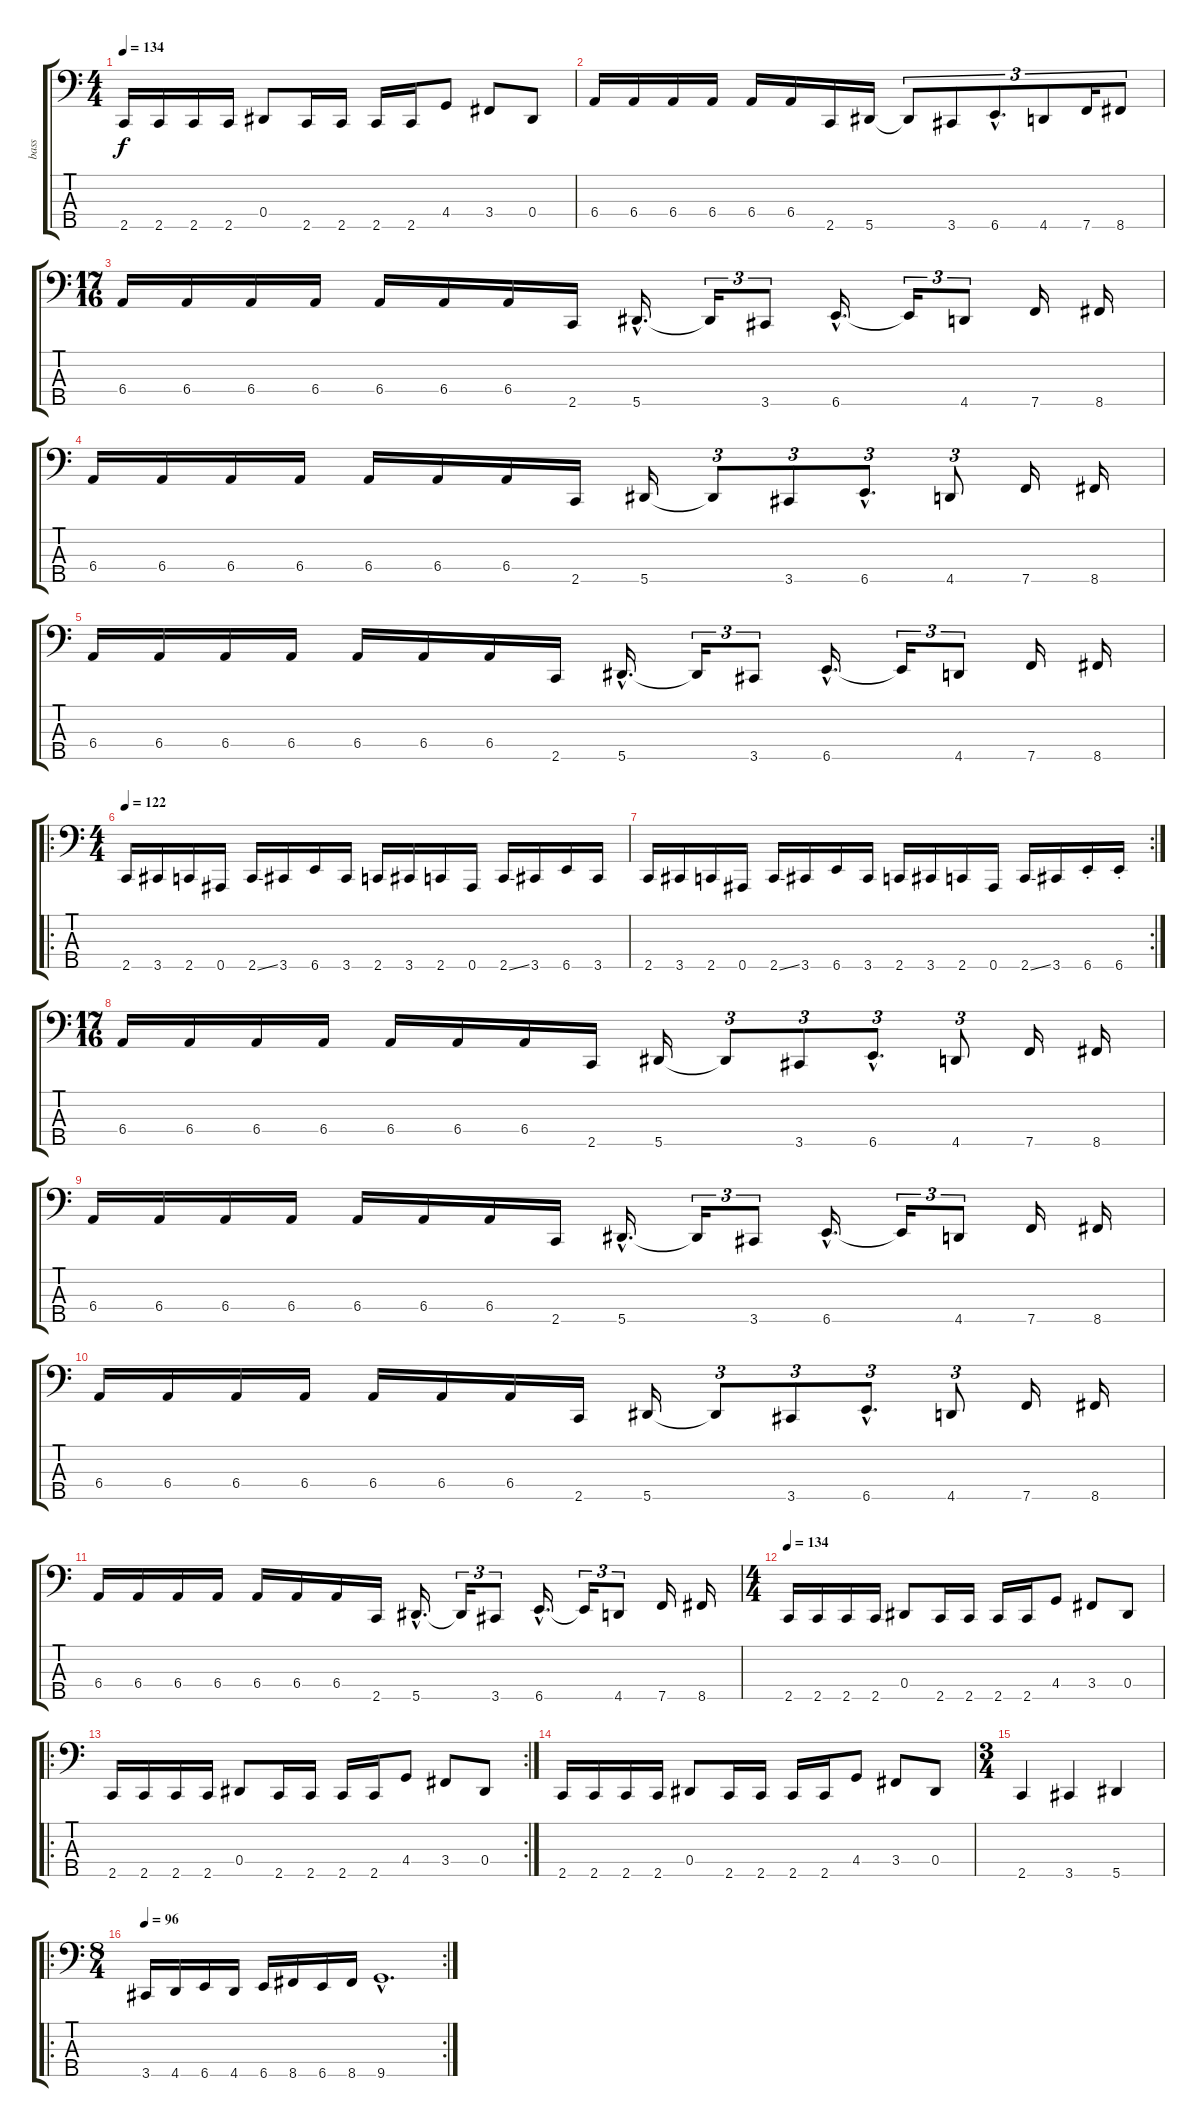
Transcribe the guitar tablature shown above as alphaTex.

\track ("bass" "bass") {instrument fretlessbass}
\staff {score tabs}
\tuning (Gb2 Db2 Ab1 Eb1 Bb0) {hide}
\ts (4 4)
\tempo 134
\clef f4
\ks c
2.5.16{dy f} 2.5.16 2.5.16 2.5.16 0.4.8 2.5.16 2.5.16 2.5.16 2.5.16 4.4.8 3.4.8 0.4.8 |
6.4.16 6.4.16 6.4.16 6.4.16 6.4.16 6.4.16 2.5.16 5.5.16 5.5{t}.8{tu (3 2)} 3.5.8{tu (3 2)} 6.5{hac}.8{d tu (3 2)} 4.5.8{tu (3 2)} 7.5.16{tu (3 2)} 8.5.8{tu (3 2)} |
\ts (17 16)
6.4.16 6.4.16 6.4.16 6.4.16 6.4.16 6.4.16 6.4.16 2.5.16 5.5{hac}.16{d} 5.5{t}.16{tu (3 2)} 3.5.8{tu (3 2)} 6.5{hac}.16{d} 6.5{t}.16{tu (3 2)} 4.5.8{tu (3 2)} 7.5.16 8.5.16 |
6.4.16 6.4.16 6.4.16 6.4.16 6.4.16 6.4.16 6.4.16 2.5.16 5.5.16 5.5{t}.8{tu (3 2)} 3.5.8{tu (3 2)} 6.5{hac}.8{d tu (3 2)} 4.5.8{tu (3 2)} 7.5.16 8.5.16 |
6.4.16 6.4.16 6.4.16 6.4.16 6.4.16 6.4.16 6.4.16 2.5.16 5.5{hac}.16{d} 5.5{t}.16{tu (3 2)} 3.5.8{tu (3 2)} 6.5{hac}.16{d} 6.5{t}.16{tu (3 2)} 4.5.8{tu (3 2)} 7.5.16 8.5.16 |
\ro
\ts (4 4)
\tempo 122
2.5.16 3.5.16 2.5.16 0.5.16 2.5{ss}.16 3.5.16 6.5.16 3.5.16 2.5.16 3.5.16 2.5.16 0.5.16 2.5{ss}.16 3.5.16 6.5.16 3.5.16 |
\rc 2
2.5.16 3.5.16 2.5.16 0.5.16 2.5{ss}.16 3.5.16 6.5.16 3.5.16 2.5.16 3.5.16 2.5.16 0.5.16 2.5{ss}.16 3.5.16 6.5{st}.16 6.5{st}.16 |
\ts (17 16)
6.4.16 6.4.16 6.4.16 6.4.16 6.4.16 6.4.16 6.4.16 2.5.16 5.5.16 5.5{t}.8{tu (3 2)} 3.5.8{tu (3 2)} 6.5{hac}.8{d tu (3 2)} 4.5.8{tu (3 2)} 7.5.16 8.5.16 |
6.4.16 6.4.16 6.4.16 6.4.16 6.4.16 6.4.16 6.4.16 2.5.16 5.5{hac}.16{d} 5.5{t}.16{tu (3 2)} 3.5.8{tu (3 2)} 6.5{hac}.16{d} 6.5{t}.16{tu (3 2)} 4.5.8{tu (3 2)} 7.5.16 8.5.16 |
6.4.16 6.4.16 6.4.16 6.4.16 6.4.16 6.4.16 6.4.16 2.5.16 5.5.16 5.5{t}.8{tu (3 2)} 3.5.8{tu (3 2)} 6.5{hac}.8{d tu (3 2)} 4.5.8{tu (3 2)} 7.5.16 8.5.16 |
6.4.16 6.4.16 6.4.16 6.4.16 6.4.16 6.4.16 6.4.16 2.5.16 5.5{hac}.16{d} 5.5{t}.16{tu (3 2)} 3.5.8{tu (3 2)} 6.5{hac}.16{d} 6.5{t}.16{tu (3 2)} 4.5.8{tu (3 2)} 7.5.16 8.5.16 |
\ts (4 4)
\tempo 134
2.5.16 2.5.16 2.5.16 2.5.16 0.4.8 2.5.16 2.5.16 2.5.16 2.5.16 4.4.8 3.4.8 0.4.8 |
\ro
\rc 2
2.5.16 2.5.16 2.5.16 2.5.16 0.4.8 2.5.16 2.5.16 2.5.16 2.5.16 4.4.8 3.4.8 0.4.8 |
2.5.16 2.5.16 2.5.16 2.5.16 0.4.8 2.5.16 2.5.16 2.5.16 2.5.16 4.4.8 3.4.8 0.4.8 |
\ts (3 4)
2.5.4 3.5.4 5.5.4 |
\ro
\rc 2
\ts (8 4)
\tempo 96
3.5.16 4.5.16 6.5.16 4.5.16 6.5.16 8.5.16 6.5.16 8.5.16 9.5{hac}.1{d}
